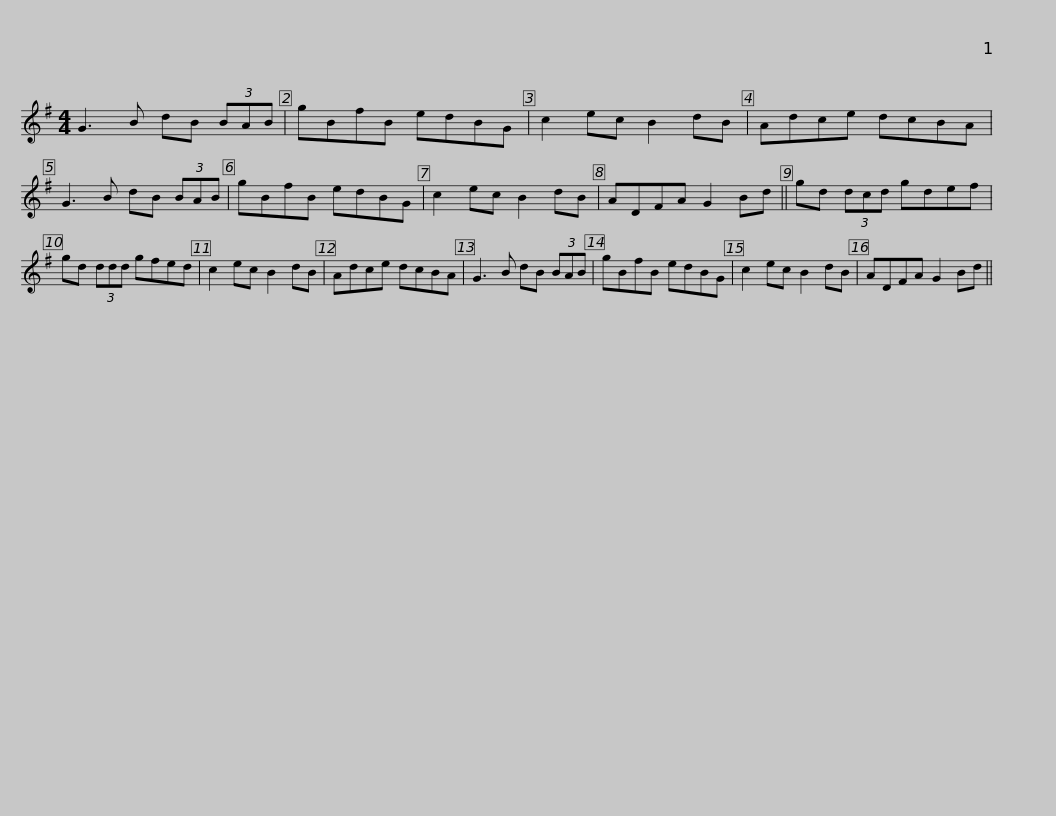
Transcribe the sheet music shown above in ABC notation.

X:1
L:1/8
M:4/4
I:linebreak $
K:G
V:1 treble
V:1
 G3 B dB (3BAB | gBfB edBG | c2 ec B2 dB | Adce dcBA | G3 B dB (3BAB | %5
 gBfB edBG |$ c2 ec B2 dB | ADFA G2 Bd || gd (3dcd gdef | gd (3ddd gfed | %10
 c2 ec B2 dB | Adce dcBA |$ G3 B dB (3BAB | gBfB edBG | c2 ec B2 dB | %15
 ADFA G2 Bd || %16
